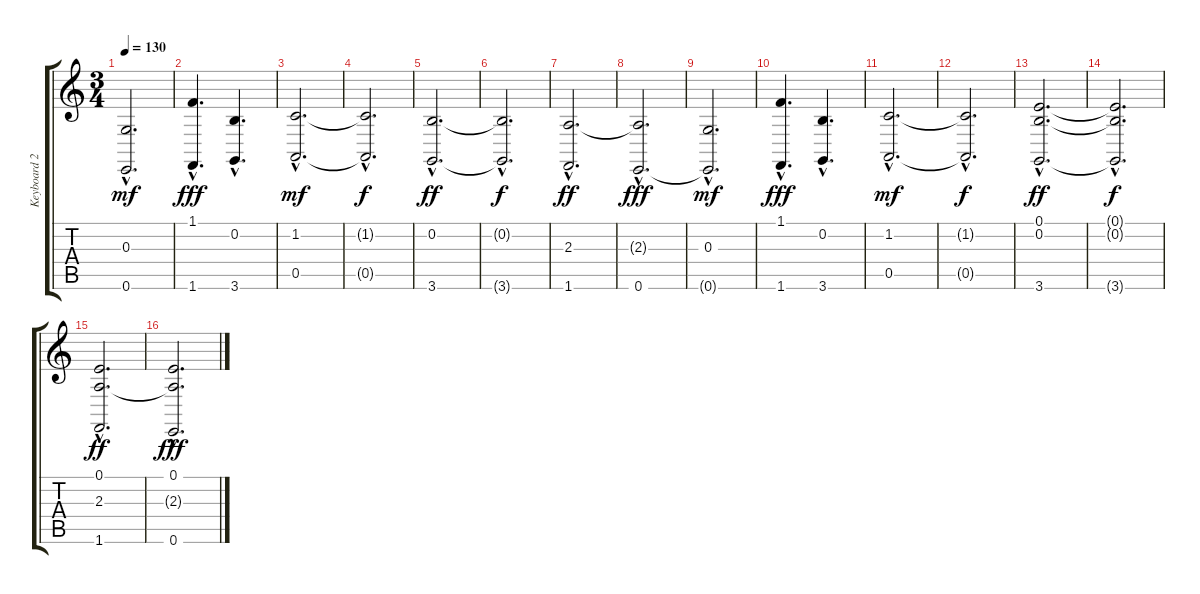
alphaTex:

\track ("Keyboard 2" "Keyboard 2") {instrument stringensemble1}
\staff {score tabs}
\tuning (E4 B3 G3 D3 A2 E2) {hide}
\ts (3 4)
\tempo 130
\clef g2
\ks c
(0.3{hac} 0.6{hac t}).2{d dy mf} |
(1.1{hac} 1.6{hac}).4{d dy fff} (0.2{hac} 3.6{hac}).4{d} |
(1.2{hac} 0.5{hac}).2{d dy mf volume 15 balance 16} |
(1.2{hac t} 0.5{hac t}).2{d dy f} |
(0.2{hac} 3.6{hac}).2{d dy ff} |
(0.2{hac t} 3.6{hac t}).2{d dy f} |
(2.3{hac} 1.6{hac}).2{d dy ff} |
(2.3{hac t} 0.6{hac}).2{d dy fff} |
(0.3{hac} 0.6{hac t}).2{d dy mf} |
(1.1{hac} 1.6{hac}).4{d dy fff} (0.2{hac} 3.6{hac}).4{d} |
(1.2{hac} 0.5{hac}).2{d dy mf volume 16 balance 16} |
(1.2{hac t} 0.5{hac t}).2{d dy f} |
(0.1{hac} 0.2{hac} 3.6{hac}).2{d dy ff} |
(0.1{hac t} 0.2{hac t} 3.6{hac t}).2{d dy f} |
(0.1{hac} 2.3{hac} 1.6{hac}).2{d dy ff} |
(0.1{hac} 2.3{hac t} 0.6{hac}).2{d dy fff}
